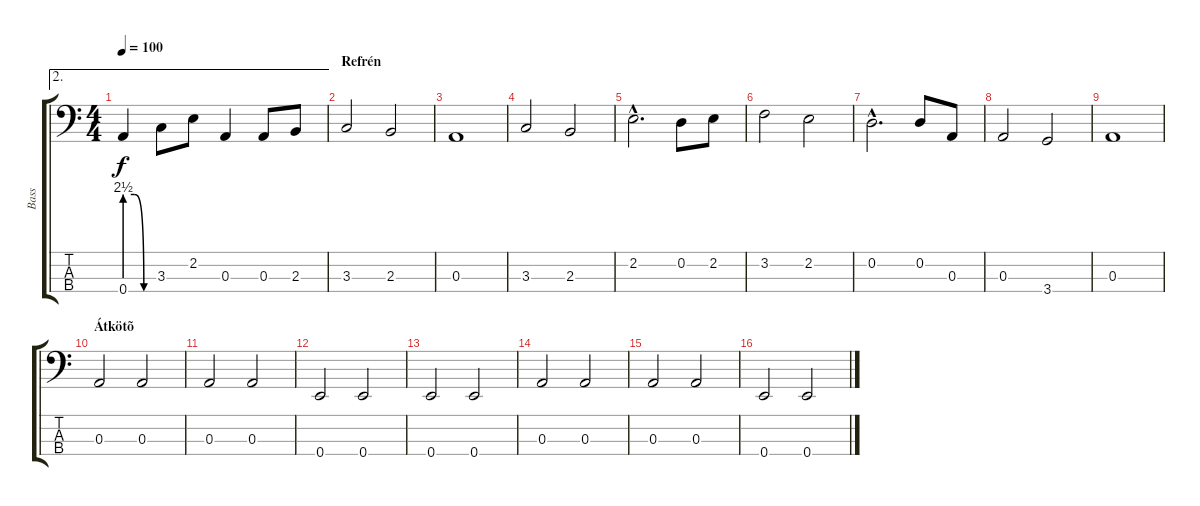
\track ("Bass" "Bass") {instrument electricbassfinger}
\staff {score tabs}
\tuning (G2 D2 A1 E1) {hide}
\ae 2
\ts (4 4)
\tempo 100
\clef f4
\ks c
0.4{be (custom 0 10 20 10 40 0 60 0)}.4{dy f} 3.3.8 2.2.8 0.3.4 0.3.8 2.3.8 |
\section ("" "Refrén")
3.3.2 2.3.2 |
0.3.1 |
3.3.2 2.3.2 |
2.2{hac}.2{d} 0.2.8 2.2.8 |
3.2.2 2.2.2 |
0.2{hac}.2{d} 0.2.8 0.3.8 |
0.3.2 3.4.2 |
0.3.1 |
\section ("" "Átkötõ")
0.3.2 0.3.2 |
0.3.2 0.3.2 |
0.4.2 0.4.2 |
0.4.2 0.4.2 |
0.3.2 0.3.2 |
0.3.2 0.3.2 |
0.4.2 0.4.2
